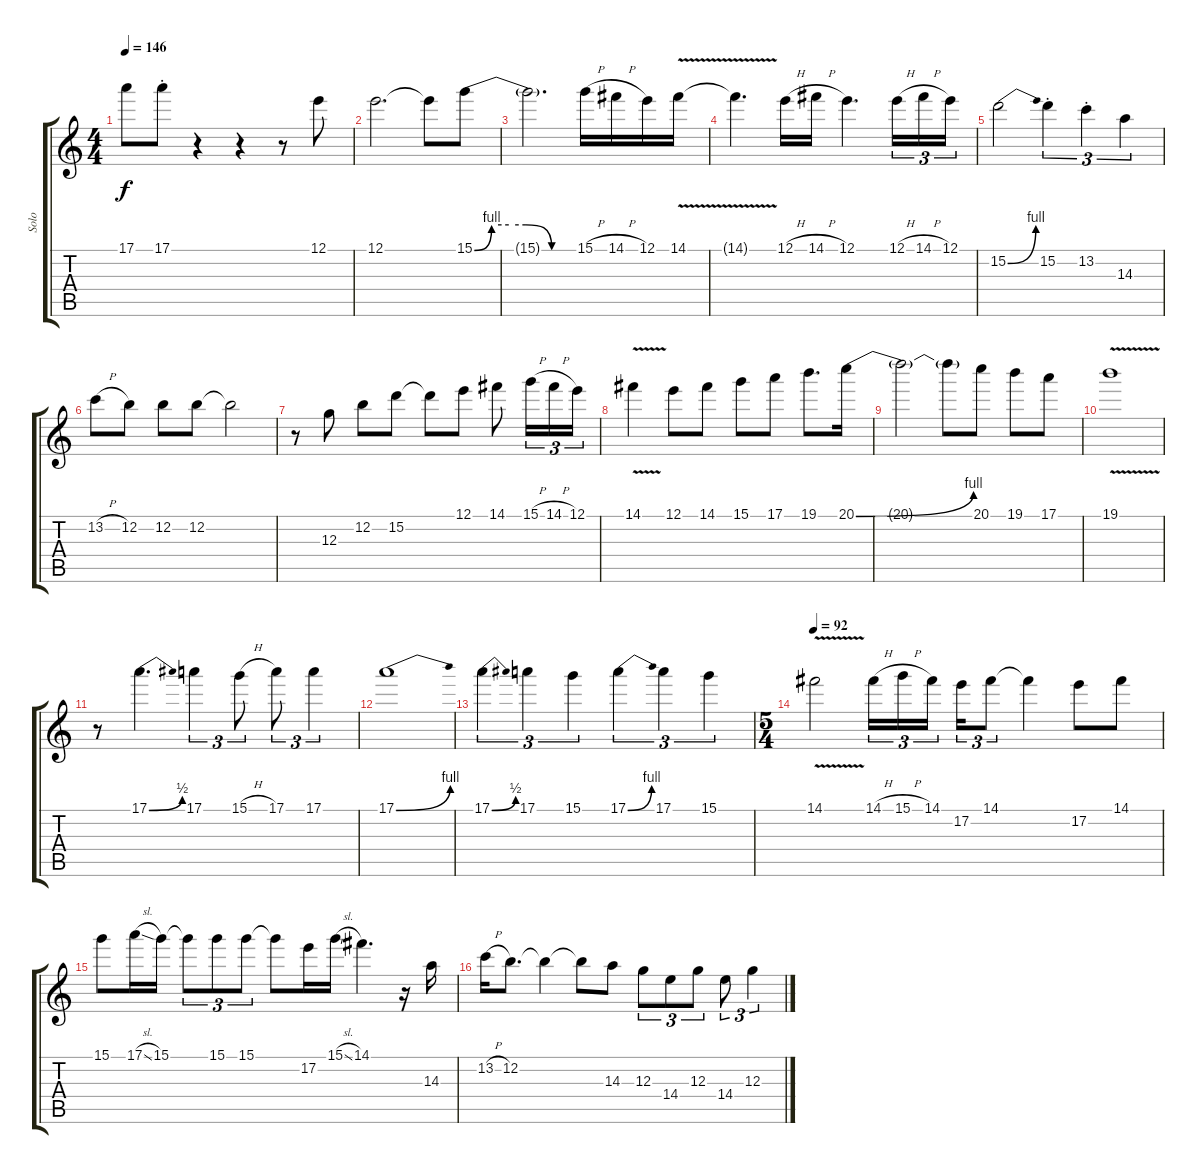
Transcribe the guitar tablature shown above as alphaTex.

\track ("Solo" "Solo") {instrument overdrivenguitar}
\staff {score tabs}
\tuning (E4 B3 G3 D3 A2 E2) {hide}
\ts (4 4)
\tempo 146
\clef g2
\ks c
17.1{t}.8{dy f} 17.1{st}.8 r.4 r.4 r.8 12.1.8 |
12.1.2{d} 12.1{t}.8 15.1{be (custom 0 0 10 4 20 4 30 4 45 0 60 0)}.8 |
15.1{t}.2{d} 15.1{h}.16 14.1{h}.16 12.1.16 14.1{v}.16 |
14.1{t}.4{d} 12.1{h}.16 14.1{h}.16 12.1.4{d} 12.1{h}.16{tu (3 2)} 14.1{h}.16{tu (3 2)} 12.1.16{tu (3 2)} |
15.2{be (bend 0 0 60 4)}.2 15.2{st}.4{tu (3 2)} 13.2{st}.4{tu (3 2)} 14.3.4{tu (3 2)} |
13.2{h}.8 12.2.8 12.2.8 12.2.8 12.2{t}.2 |
r.8 12.3.8 12.2.8 15.2.8 15.2{t}.8 12.1.8 14.1.8 15.1{h}.16{tu (3 2)} 14.1{h}.16{tu (3 2)} 12.1.16{tu (3 2)} |
14.1{v}.4 12.1.8 14.1.8 15.1.8 17.1.8 19.1.8{d} 20.1{be (bend 0 0 60 4)}.16 |
20.1{t}.2 20.1{t}.8 20.1.8 19.1.8 17.1.8 |
19.1{v}.1 |
r.8 17.1{be (bend 0 0 60 2)}.4{d} 17.1.4{tu (3 2)} 15.1{h}.8{tu (3 2)} 17.1.8{tu (3 2)} 17.1.4{tu (3 2)} |
17.1{be (bend 0 0 60 4)}.1 |
17.1{be (bend 0 0 60 2)}.4{tu (3 2)} 17.1.4{tu (3 2)} 15.1.4{tu (3 2)} 17.1{be (bend 0 0 60 4)}.4{tu (3 2)} 17.1.4{tu (3 2)} 15.1.4{tu (3 2)} |
\ts (5 4)
\tempo 92
14.1{v}.2 14.1{h}.16{tu (3 2)} 15.1{h}.16{tu (3 2)} 14.1.16{tu (3 2) beam splitsecondary} 17.2.16{tu (3 2)} 14.1.8{tu (3 2)} 14.1{t}.4 17.2.8 14.1.8 |
15.1.8 17.1{sl}.16 15.1.16 15.1{t}.8{tu (3 2)} 15.1.8{tu (3 2)} 15.1.8{tu (3 2)} 15.1{t}.8 17.2.16 15.1{sl}.16 14.1.4{d} r.16 14.3.16 |
13.2{h}.16 12.2.8{d} 12.2{t}.4 12.2{t}.8 14.3.8 12.3.8{tu (3 2)} 14.4.8{tu (3 2)} 12.3.8{tu (3 2)} 14.4.8{tu (3 2)} 12.3.4{tu (3 2)}
